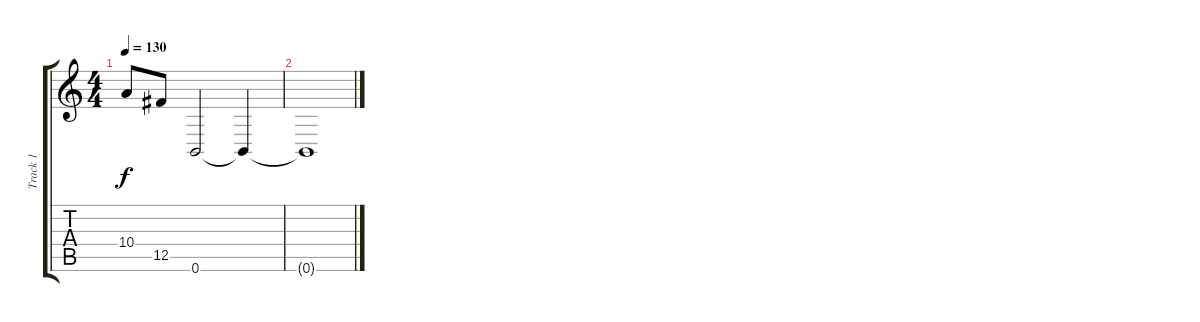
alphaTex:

\track ("Track 1" "Track 1") {instrument distortionguitar}
\staff {score tabs}
\tuning (Db4 Ab3 E3 B2 Gb2 B1) {hide}
\ts (4 4)
\tempo 130
\clef g2
\ks c
10.4.8{dy f} 12.5.8 0.6.2 0.6{t}.4 |
0.6{t}.1
